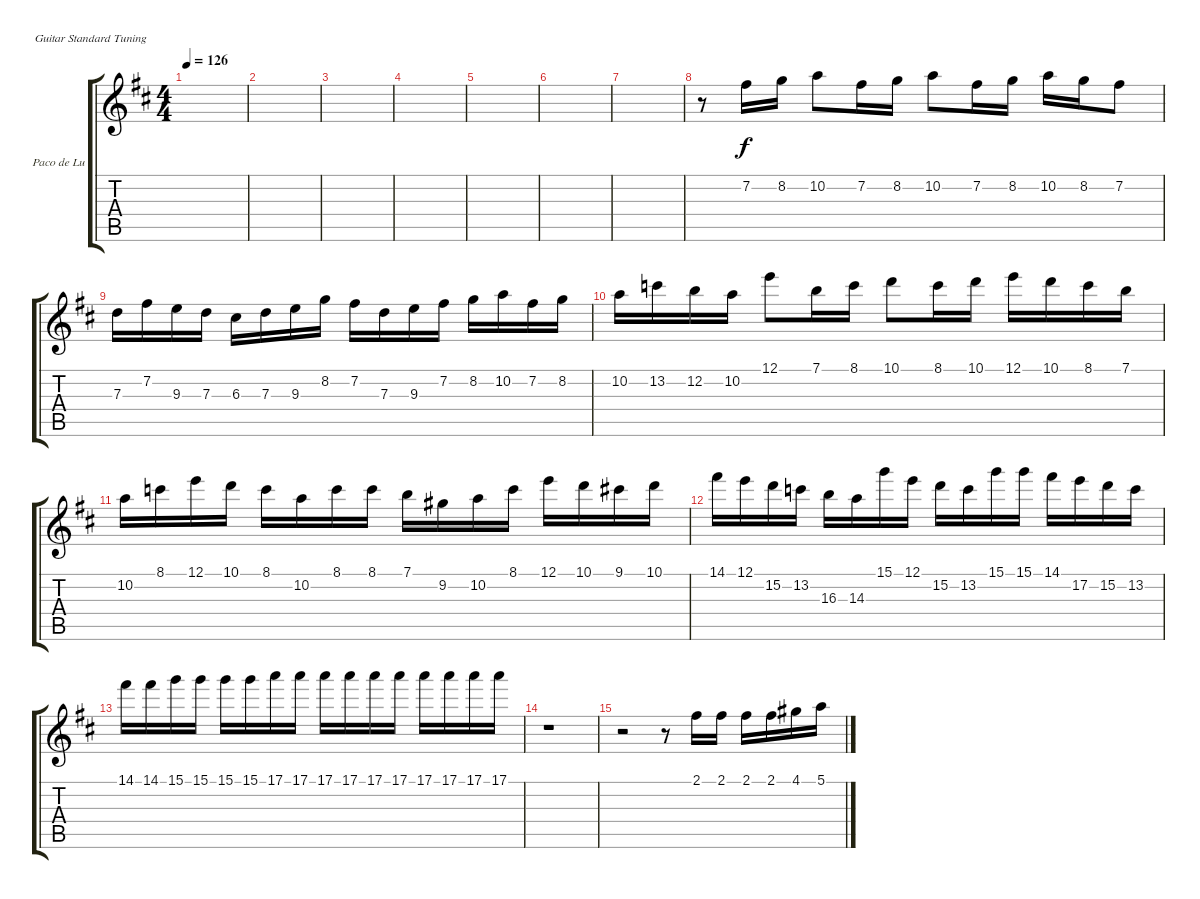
\bracketExtendMode groupsimilarinstruments
\firstSystemTrackNameOrientation horizontal
\otherSystemsTrackNameOrientation horizontal
\track ("Paco de Lucía" "Paco de Lu") {instrument acousticguitarnylon}
\staff {score tabs}
\tuning (E4 B3 G3 D3 A2 E2)
\ts (4 4)
\tempo 126
\clef g2
\ks d
|
|
|
|
|
|
|
r.8 7.2.16 8.2.16 10.2.8 7.2.16 8.2.16 10.2.8 7.2.16 8.2.16 10.2.16 8.2.16 7.2.8 |
7.3.16 7.2.16 9.3.16 7.3.16 6.3.16 7.3.16 9.3.16 8.2.16 7.2.16 7.3.16 9.3.16 7.2.16 8.2.16 10.2.16 7.2.16 8.2.16 |
10.2.16 13.2.16 12.2.16 10.2.16 12.1.8 7.1.16 8.1.16 10.1.8 8.1.16 10.1.16 12.1.16 10.1.16 8.1.16 7.1.16 |
10.2.16 8.1.16 12.1.16 10.1.16 8.1.16 10.2.16 8.1.16 8.1.16 7.1.16 9.2.16 10.2.16 8.1.16 12.1.16 10.1.16 9.1.16 10.1.16 |
14.1.16 12.1.16 15.2.16 13.2.16 16.3.16 14.3.16 15.1.16 12.1.16 15.2.16 13.2.16 15.1.16 15.1.16 14.1.16 17.2.16 15.2.16 13.2.16 |
14.1.16 14.1.16 15.1.16 15.1.16 15.1.16 15.1.16 17.1.16 17.1.16 17.1.16 17.1.16 17.1.16 17.1.16 17.1.16 17.1.16 17.1.16 17.1.16 |
r.1 |
r.2 r.8 2.1.16 2.1.16 2.1.16 2.1.16 4.1.16 5.1.16
